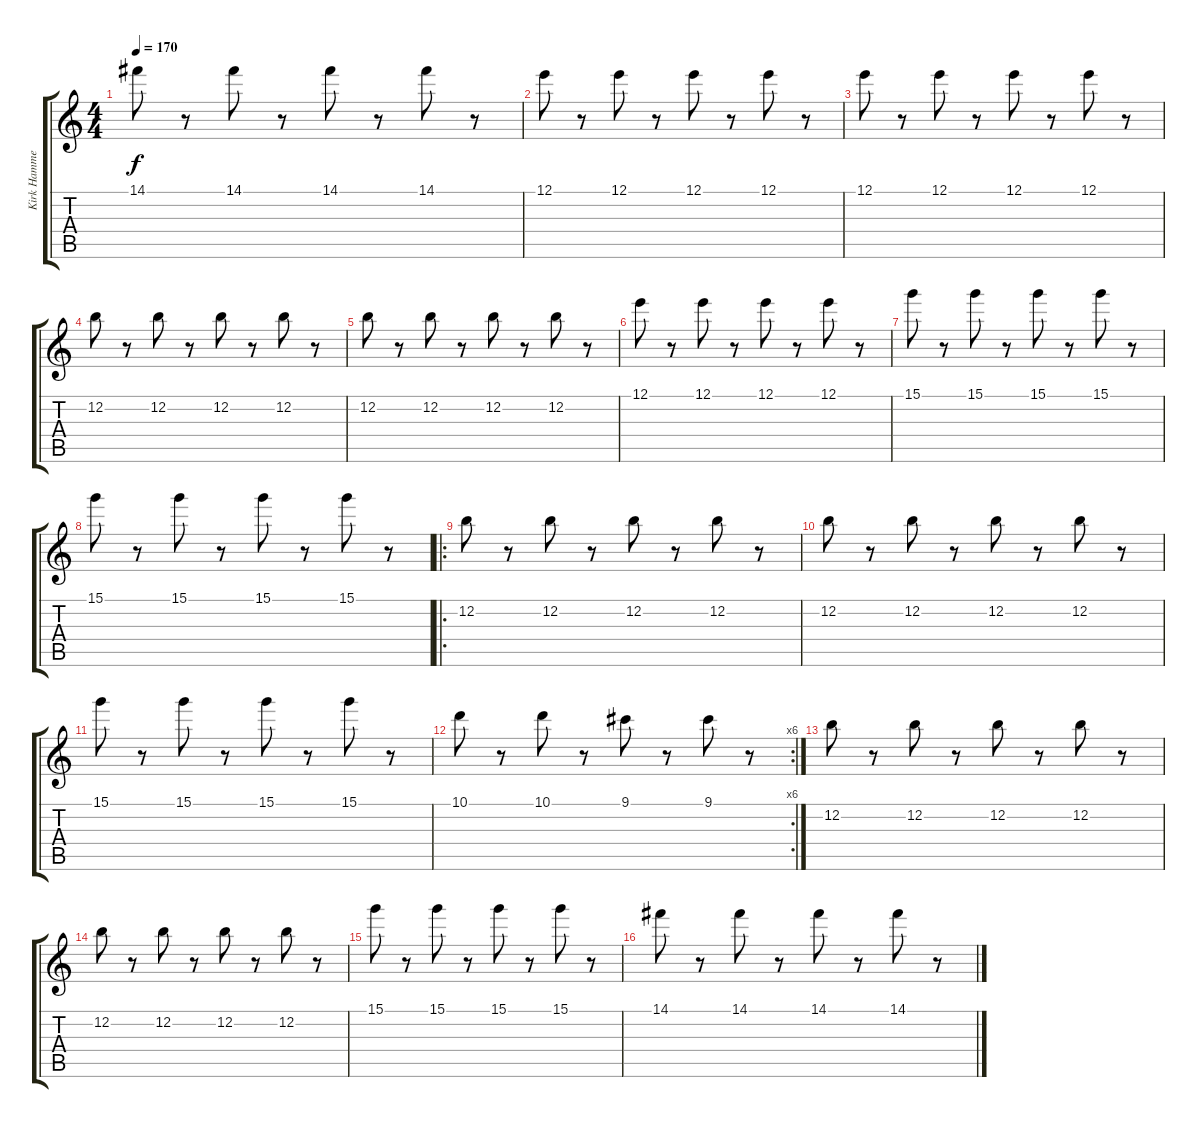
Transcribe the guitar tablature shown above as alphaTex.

\track ("Kirk Hammett" "Kirk Hamme") {instrument overdrivenguitar}
\staff {score tabs}
\tuning (E4 B3 G3 D3 A2 E2) {hide}
\ts (4 4)
\tempo 170
\clef g2
\ks c
14.1.8{dy f} r.8 14.1.8 r.8 14.1.8 r.8 14.1.8 r.8 |
12.1.8 r.8 12.1.8 r.8 12.1.8 r.8 12.1.8 r.8 |
12.1.8 r.8 12.1.8 r.8 12.1.8 r.8 12.1.8 r.8 |
12.2.8 r.8 12.2.8 r.8 12.2.8 r.8 12.2.8 r.8 |
12.2.8 r.8 12.2.8 r.8 12.2.8 r.8 12.2.8 r.8 |
12.1.8 r.8 12.1.8 r.8 12.1.8 r.8 12.1.8 r.8 |
15.1.8 r.8 15.1.8 r.8 15.1.8 r.8 15.1.8 r.8 |
15.1.8 r.8 15.1.8 r.8 15.1.8 r.8 15.1.8 r.8 |
\ro
12.2.8 r.8 12.2.8 r.8 12.2.8 r.8 12.2.8 r.8 |
12.2.8 r.8 12.2.8 r.8 12.2.8 r.8 12.2.8 r.8 |
15.1.8 r.8 15.1.8 r.8 15.1.8 r.8 15.1.8 r.8 |
\rc 6
10.1.8 r.8 10.1.8 r.8 9.1.8 r.8 9.1.8 r.8 |
12.2.8 r.8 12.2.8 r.8 12.2.8 r.8 12.2.8 r.8 |
12.2.8 r.8 12.2.8 r.8 12.2.8 r.8 12.2.8 r.8 |
15.1.8 r.8 15.1.8 r.8 15.1.8 r.8 15.1.8 r.8 |
14.1.8 r.8 14.1.8 r.8 14.1.8 r.8 14.1.8 r.8
